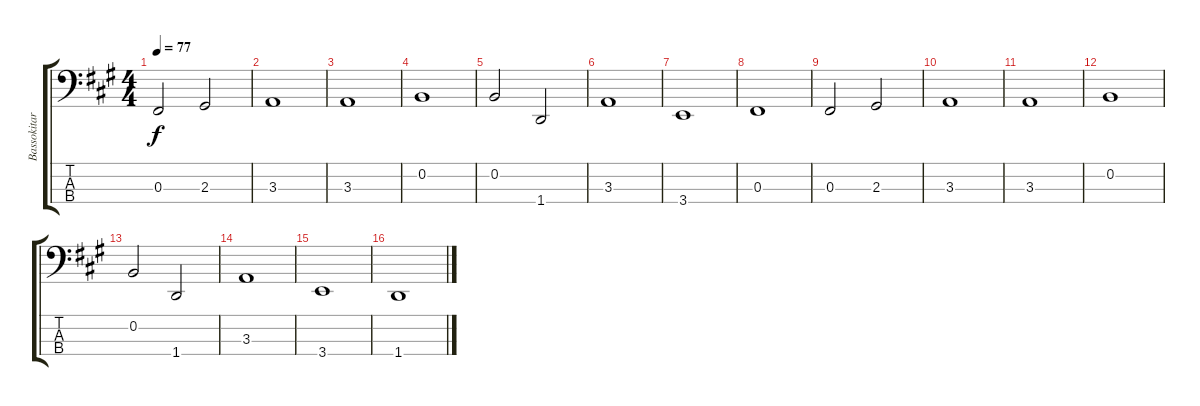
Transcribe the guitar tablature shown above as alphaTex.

\track ("Bassokitara" "Bassokitar") {instrument slapbass1}
\staff {score tabs}
\tuning (E2 B1 Gb1 Db1) {hide}
\ts (4 4)
\tempo 77
\clef f4
\ks f#minor
0.3.2{dy f} 2.3.2 |
3.3.1 |
3.3.1 |
0.2.1 |
0.2.2 1.4.2 |
3.3.1 |
3.4.1 |
0.3.1 |
0.3.2 2.3.2 |
3.3.1 |
3.3.1 |
0.2.1 |
0.2.2 1.4.2 |
3.3.1 |
3.4.1 |
1.4.1
